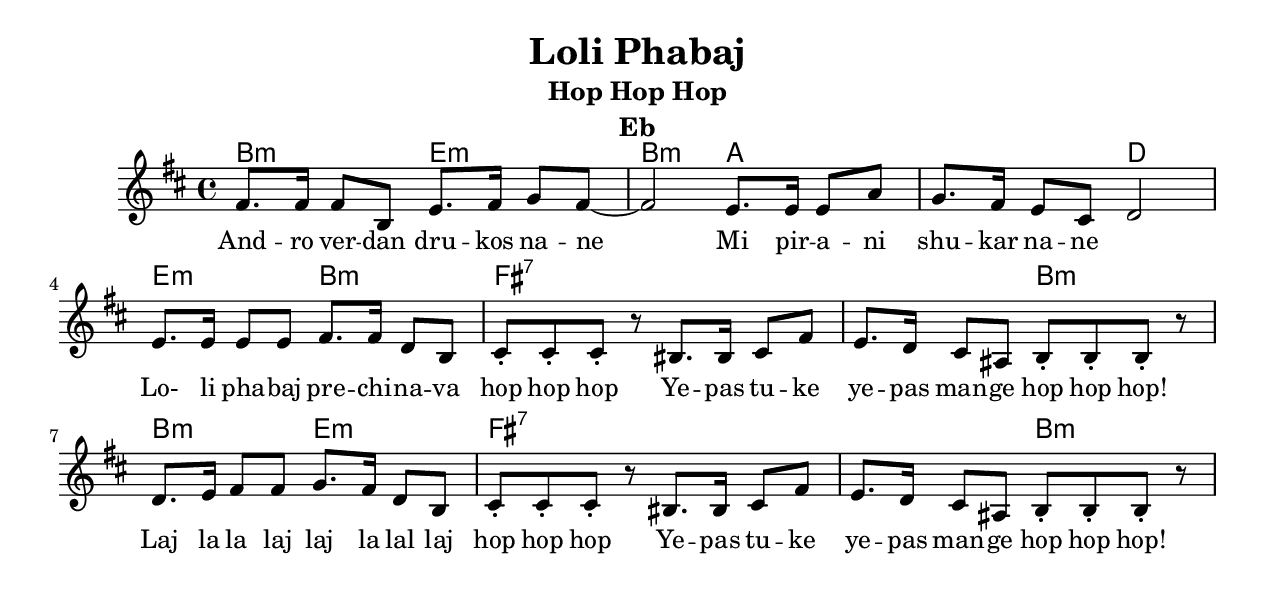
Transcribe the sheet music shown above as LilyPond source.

\version "2.18.0"
\include "english.ly"
\pointAndClickOff
\paper{
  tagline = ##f
  print-all-headers = ##t
  #(set-paper-size "letter")
}
date = #(strftime "%d-%m-%Y" (localtime (current-time)))

%\markup{ \italic{ " Updated " \date  }  }

%\markup{ Got something to say? }

%#################################### Melody ########################
melody = \relative c {
  \clef treble
  \key d \minor
  \time 4/4

  %\partial 16*3 a16 d f   %lead in notes

  %{
   \repeat volta 2{
    b16  a gs f  gs f e d  gs f e d e8 d
    b'16 a gs f  gs f e d  gs f e d d8 d
  %}

  

  a'8. a16 a8 d,  g8. a16  bf8 a~
  a2 g8. g16 g8 c bf8. a16 g8 e f2|
  g8. g16 g8 g a8. a16 f8 d |
  e8-. e8-. e8-. r ds8. ds16 e8 a  |

  g8. f16 e8 cs  d8-. d-. d-. r|
  f8. g16 a8 a  bf8. a16 f8 d |
  e8-. e-. e-. r ds8. ds16 e8 a |
  g8. f16 e8 cs d8-. d-. d-. r


}
%################################# Lyrics #####################
\addlyrics{
  %\repeat unfold 28 \skip1
  And -- ro ver -- dan dru -- kos na -- ne
  Mi pir -- a -- ni shu -- kar na -- ne \skip1

  Lo- li pha -- baj pre -- chi -- na -- va hop hop hop
  Ye -- pas tu -- ke ye -- pas man -- ge hop hop hop!

  Laj la la laj laj la lal laj hop hop hop
  Ye -- pas tu -- ke ye -- pas man -- ge hop hop hop!

}
%{}



%}
%################################# Chords #######################
harmonies = \chordmode {
  %d1 s1 %dummy chords for first section
  %after intro
  d2:m
  g2:m
  d2:m c2
  s2
  f2
  g2:m
  d2:m
  a2:7
  s1
  d2:m
  d2:m  %9
  g2:m
  a2*3:7
  d2:m
}

\score {\transpose c a
  <<
    \new ChordNames {
      \set chordChanges = ##f
      \harmonies
    }
    \new Staff
    \melody
  >>
  \header{
    title= "Loli Phabaj"
    subtitle="Hop Hop Hop"
    composer= ""
    instrument = "Eb"
    arranger= ""
  }
  \layout{indent = 1.0\cm}
  \midi {
    \tempo 4 = 120

    % \midi { }
  }
}
%{
% more verses:
\markup{}
\markup {
  \fill-line {
    \hspace #0.1 % distance from left margin
    \column {
      \line { "1."
        \column {
          ""
        }
      }
      \hspace #0.2 % vertical distance between verses
      \line { "2."
        \column {
         ""
        }
      }
    }
    \hspace #0.1  % horiz. distance between columns
    \column {
      \line { "3."
        \column {
          ""
        }
      }
      \hspace #0.2 % distance between verses
      \line { "4."
        \column {
         ""
        }
      }
    }
    \hspace #0.1 % distance to right margin
  }
}

%}
